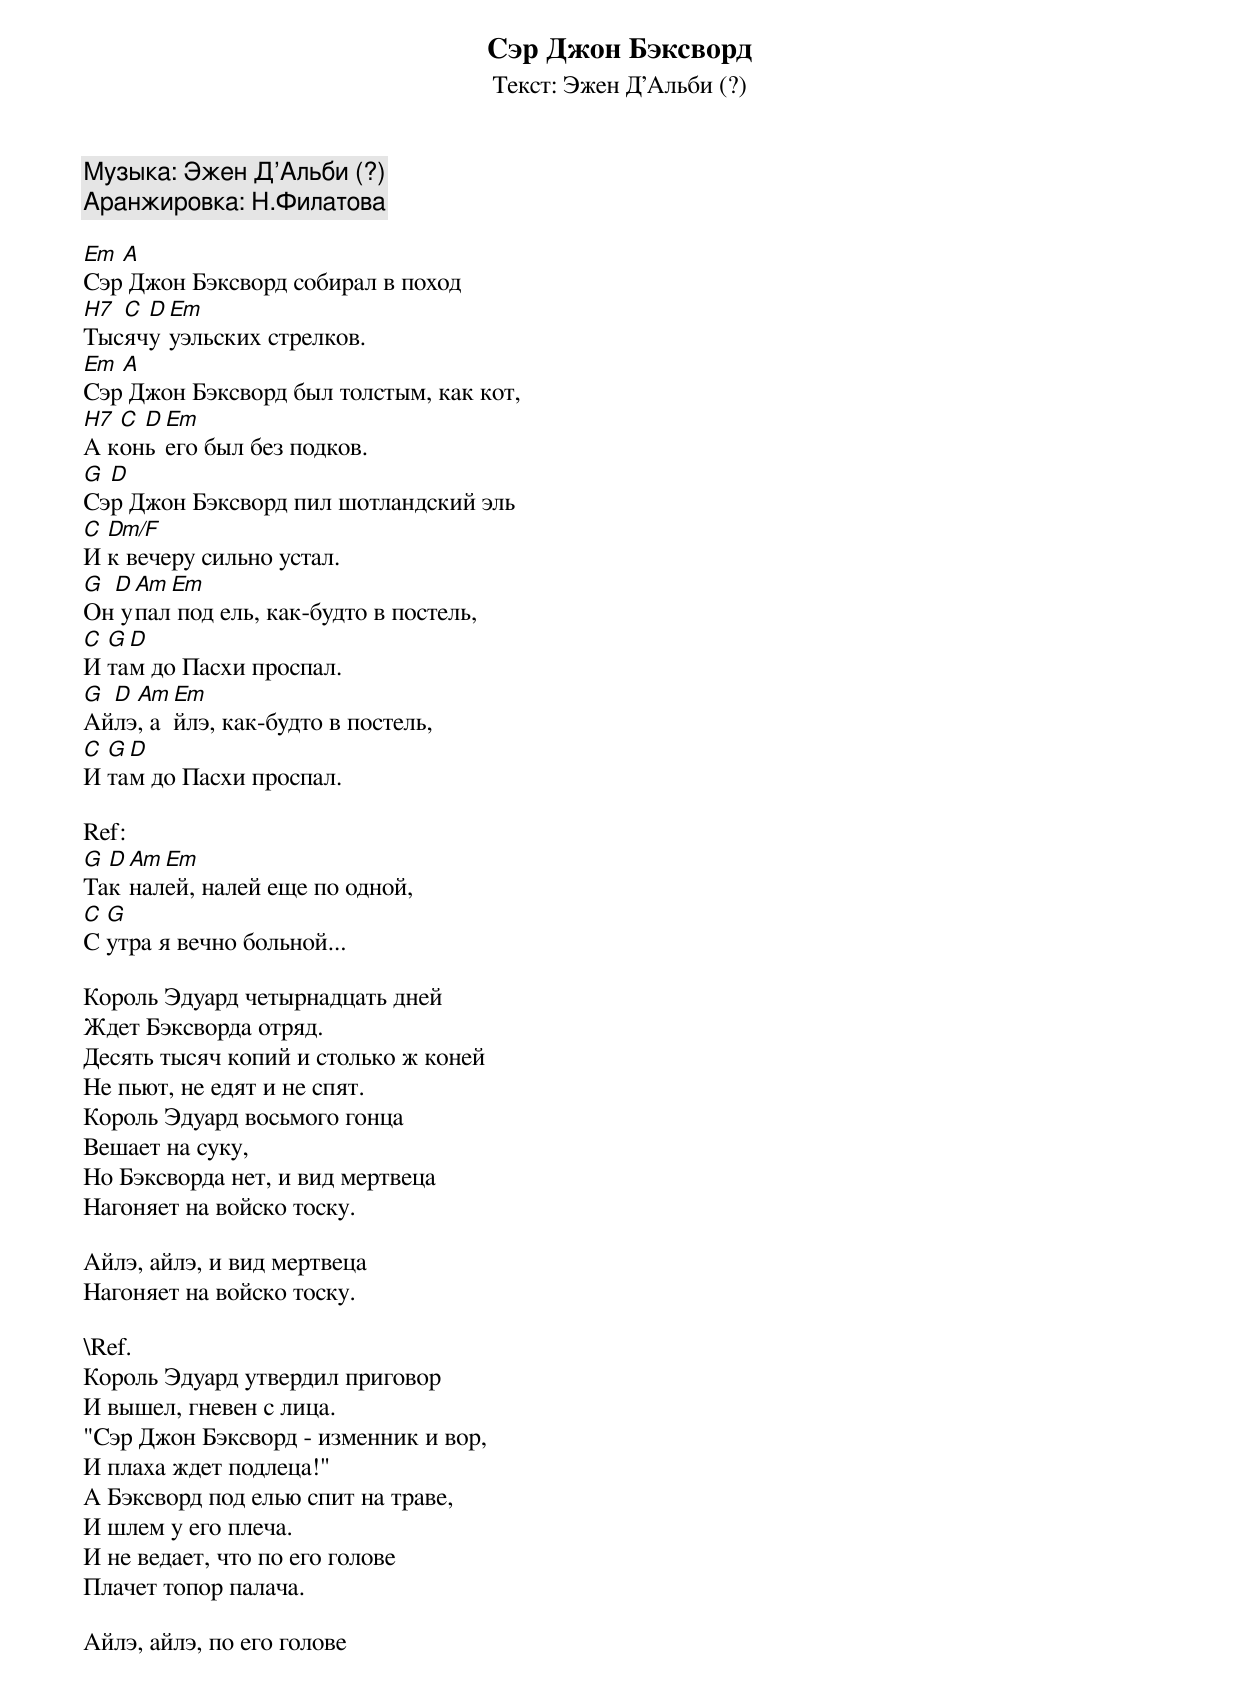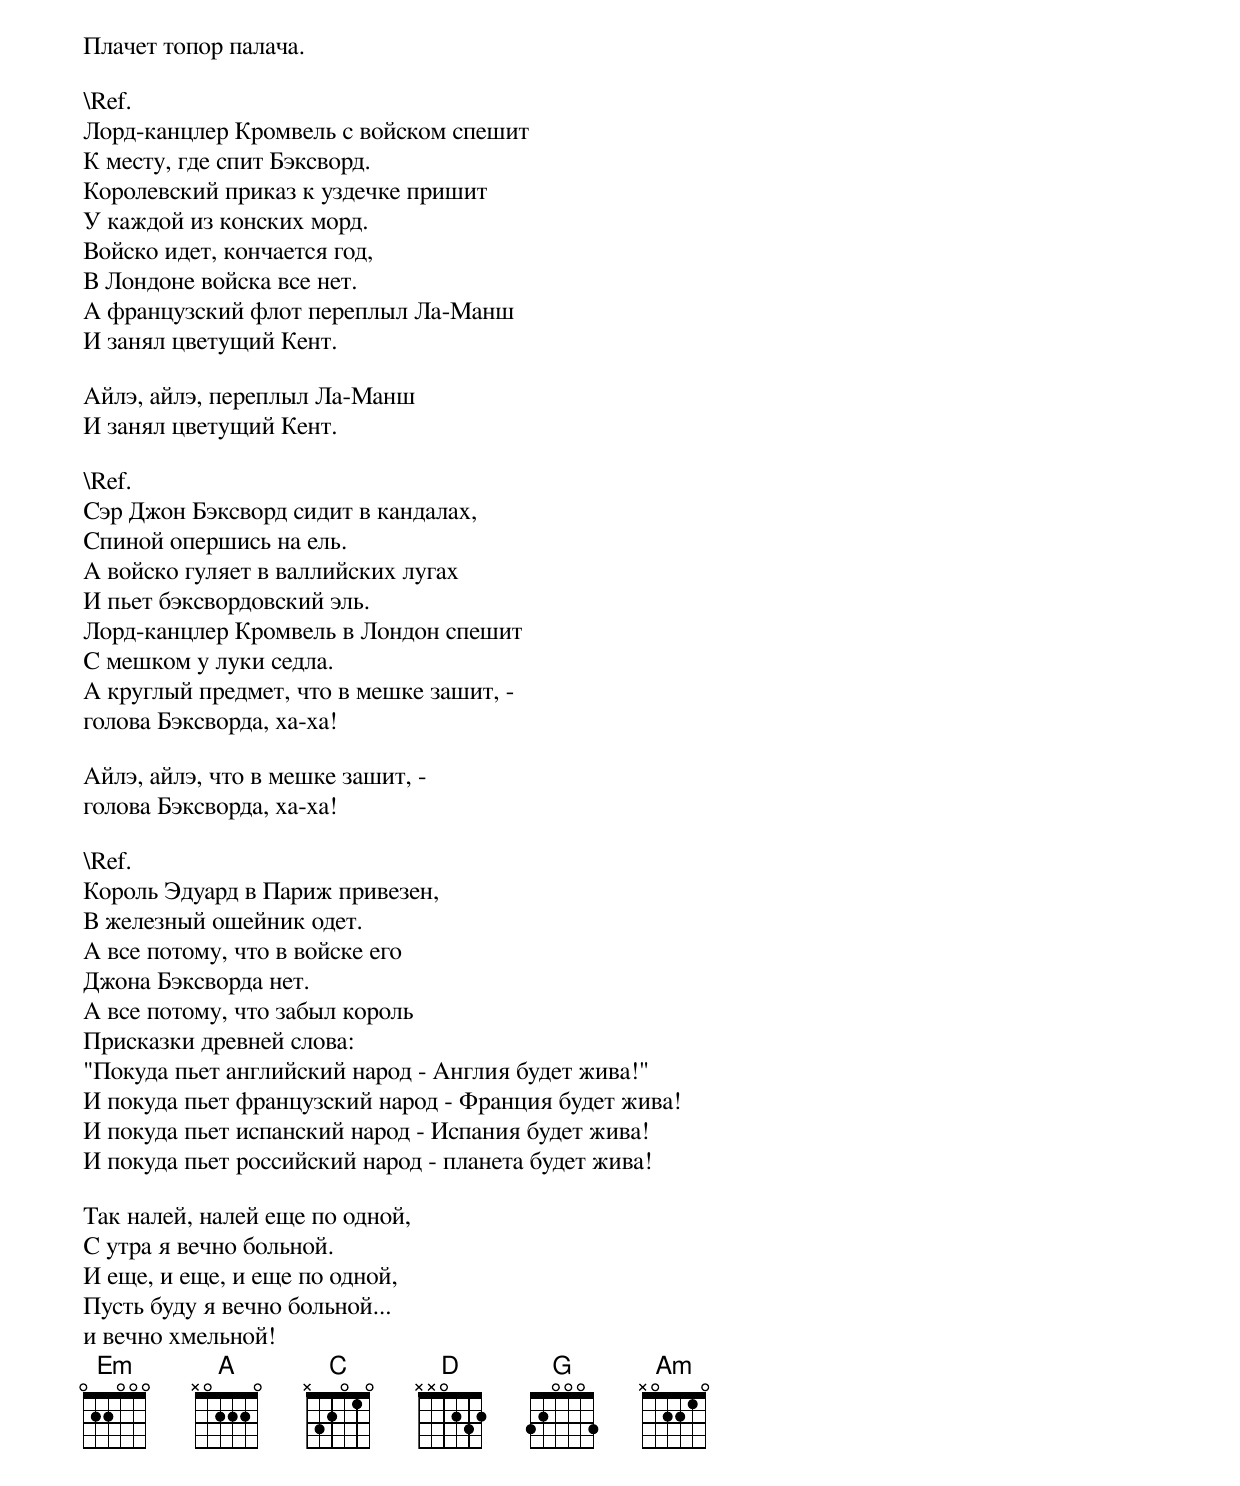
Сэр Джон Бэксворд
Текст: Эжен Д'Альби (?)
Музыка: Эжен Д'Альби (?)
Аранжировка: Н.Филатова

Em A
Сэр Джон Бэксворд собирал в поход
H7 C D Em
Тысячу уэльских стрелков.
Em A
Сэр Джон Бэксворд был толстым, как кот,
H7 C D Em
А конь его был без подков.
G D
Сэр Джон Бэксворд пил шотландский эль
C Dm/F
И к вечеру сильно устал.
G D Am Em
Он упал под ель, как-будто в постель,
C G D
И там до Пасхи проспал.
G D Am Em
Айлэ, айлэ, как-будто в постель,
C G D
И там до Пасхи проспал.

Ref:
G D Am Em
Так налей, налей еще по одной,
C G
С утра я вечно больной...

Король Эдуард четырнадцать дней
Ждет Бэксворда отряд.
Десять тысяч копий и столько ж коней
Не пьют, не едят и не спят.
Король Эдуард восьмого гонца
Вешает на суку,
Но Бэксворда нет, и вид мертвеца
Нагоняет на войско тоску.

Айлэ, айлэ, и вид мертвеца
Нагоняет на войско тоску.

\Ref.\

Король Эдуард утвердил приговор
И вышел, гневен с лица.
"Сэр Джон Бэксворд - изменник и вор,
И плаха ждет подлеца!"
А Бэксворд под елью спит на траве,
И шлем у его плеча.
И не ведает, что по его голове
Плачет топор палача.

Айлэ, айлэ, по его голове
Плачет топор палача.

\Ref.\

Лорд-канцлер Кромвель с войском спешит
К месту, где спит Бэксворд.
Королевский приказ к уздечке пришит
У каждой из конских морд.
Войско идет, кончается год,
В Лондоне войска все нет.
А французский флот переплыл Ла-Манш
И занял цветущий Кент.

Айлэ, айлэ, переплыл Ла-Манш
И занял цветущий Кент.

\Ref.\

Сэр Джон Бэксворд сидит в кандалах,
Спиной опершись на ель.
А войско гуляет в валлийских лугах
И пьет бэксвордовский эль.
Лорд-канцлер Кромвель в Лондон спешит
С мешком у луки седла.
А круглый предмет, что в мешке зашит, -
голова Бэксворда, ха-ха!

Айлэ, айлэ, что в мешке зашит, -
голова Бэксворда, ха-ха!

\Ref.\

Король Эдуард в Париж привезен,
В железный ошейник одет.
А все потому, что в войске его
Джона Бэксворда нет.
А все потому, что забыл король
Присказки древней слова:
"Покуда пьет английский народ - Англия будет жива!"
И покуда пьет французский народ - Франция будет жива!
И покуда пьет испанский народ - Испания будет жива!
И покуда пьет российский народ - планета будет жива!

Так налей, налей еще по одной,
С утра я вечно больной.
И еще, и еще, и еще по одной,
Пусть буду я вечно больной...
и вечно хмельной!
